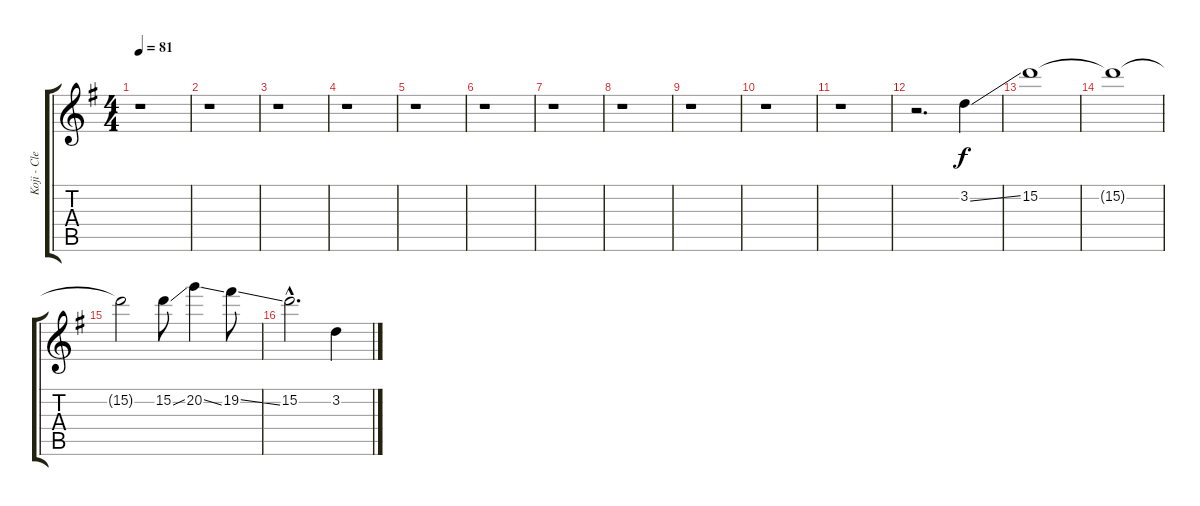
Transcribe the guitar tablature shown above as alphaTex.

\track ("Koji - Clean Guitar/Solo" "Koji - Cle") {instrument electricguitarclean}
\staff {score tabs}
\tuning (E4 B3 G3 D3 A2 E2) {hide}
\ts (4 4)
\tempo 81
\clef g2
\ks g
r.1{dy f} |
r.1 |
r.1 |
r.1 |
r.1 |
r.1 |
r.1 |
r.1 |
r.1 |
r.1 |
r.1 |
r.2{d} 3.2{ss}.4{instrument distortionguitar} |
15.2.1 |
15.2{t}.1 |
15.2{t}.2 15.2{ss}.8 20.2{ss}.4 19.2{ss}.8 |
15.2{hac}.2{d} 3.2{ss}.4
